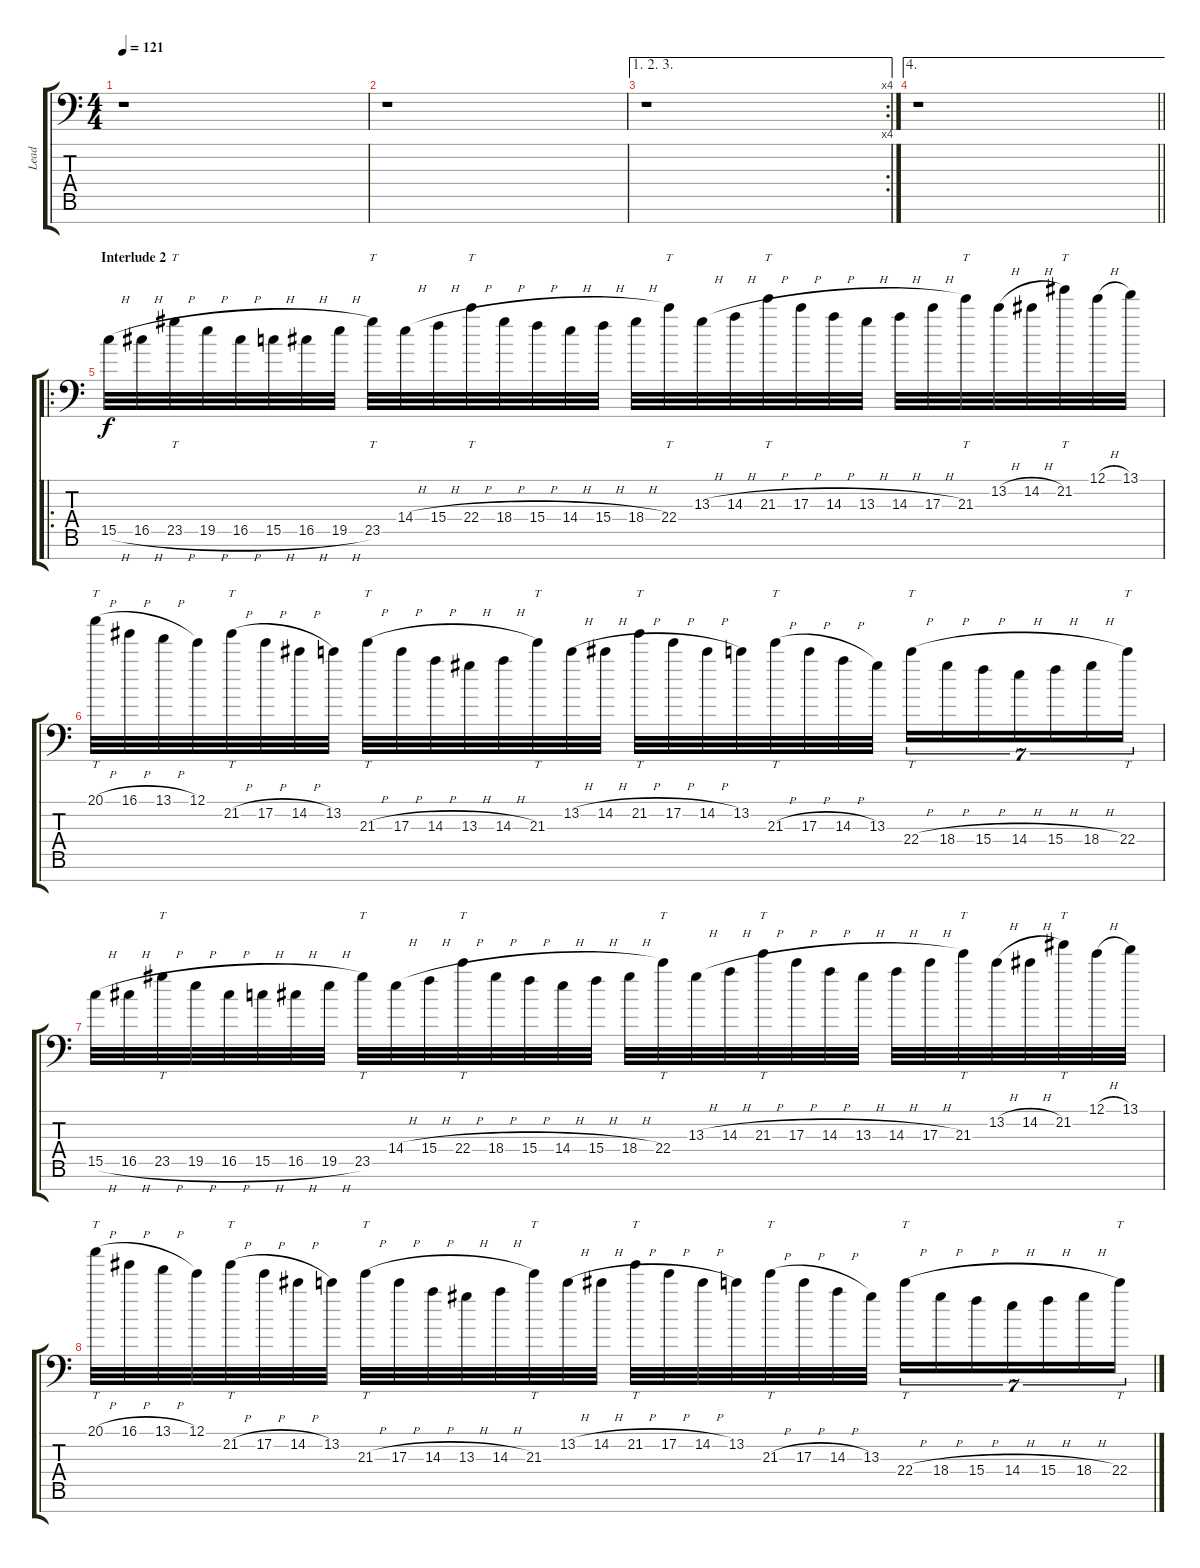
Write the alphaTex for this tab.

\track ("Lead" "Lead") {instrument distortionguitar}
\staff {score tabs}
\tuning (E4 B3 G3 D3 A2 E2 A1) {hide}
\ts (4 4)
\tempo 121
\clef f4
\ks c
r.1{dy f} |
r.1 |
\ae (1 2 3)
\rc 4
r.1 |
\ae 4
\barLineRight lightlight
r.1 |
\ro
\section ("" "Interlude 2")
15.5{h}.32 16.5{h}.32 23.5{h}.32{tt} 19.5{h}.32 16.5{h}.32 15.5{h}.32 16.5{h}.32 19.5{h}.32 23.5.32{tt} 14.4{h}.32 15.4{h}.32 22.4{h}.32{tt} 18.4{h}.32 15.4{h}.32 14.4{h}.32 15.4{h}.32 18.4{h}.32 22.4.32{tt} 13.3{h}.32 14.3{h}.32 21.3{h}.32{tt} 17.3{h}.32 14.3{h}.32 13.3{h}.32 14.3{h}.32 17.3{h}.32 21.3.32{tt} 13.2{h}.32 14.2{h}.32 21.2.32{tt} 12.1{h}.32 13.1.32 |
20.1{h}.32{tt} 16.1{h}.32 13.1{h}.32 12.1.32 21.2{h}.32{tt} 17.2{h}.32 14.2{h}.32 13.2.32 21.3{h}.32{tt} 17.3{h}.32 14.3{h}.32 13.3{h}.32 14.3{h}.32 21.3.32{tt} 13.2{h}.32 14.2{h}.32 21.2{h}.32{tt} 17.2{h}.32 14.2{h}.32 13.2.32 21.3{h}.32{tt} 17.3{h}.32 14.3{h}.32 13.3.32 22.4{h}.16{tt tu (7 4)} 18.4{h}.16{tu (7 4)} 15.4{h}.16{tu (7 4)} 14.4{h}.16{tu (7 4)} 15.4{h}.16{tu (7 4)} 18.4{h}.16{tu (7 4)} 22.4.16{tt tu (7 4)} |
15.5{h}.32 16.5{h}.32 23.5{h}.32{tt} 19.5{h}.32 16.5{h}.32 15.5{h}.32 16.5{h}.32 19.5{h}.32 23.5.32{tt} 14.4{h}.32 15.4{h}.32 22.4{h}.32{tt} 18.4{h}.32 15.4{h}.32 14.4{h}.32 15.4{h}.32 18.4{h}.32 22.4.32{tt} 13.3{h}.32 14.3{h}.32 21.3{h}.32{tt} 17.3{h}.32 14.3{h}.32 13.3{h}.32 14.3{h}.32 17.3{h}.32 21.3.32{tt} 13.2{h}.32 14.2{h}.32 21.2.32{tt} 12.1{h}.32 13.1.32 |
20.1{h}.32{tt} 16.1{h}.32 13.1{h}.32 12.1.32 21.2{h}.32{tt} 17.2{h}.32 14.2{h}.32 13.2.32 21.3{h}.32{tt} 17.3{h}.32 14.3{h}.32 13.3{h}.32 14.3{h}.32 21.3.32{tt} 13.2{h}.32 14.2{h}.32 21.2{h}.32{tt} 17.2{h}.32 14.2{h}.32 13.2.32 21.3{h}.32{tt} 17.3{h}.32 14.3{h}.32 13.3.32 22.4{h}.16{tt tu (7 4)} 18.4{h}.16{tu (7 4)} 15.4{h}.16{tu (7 4)} 14.4{h}.16{tu (7 4)} 15.4{h}.16{tu (7 4)} 18.4{h}.16{tu (7 4)} 22.4.16{tt tu (7 4)}
